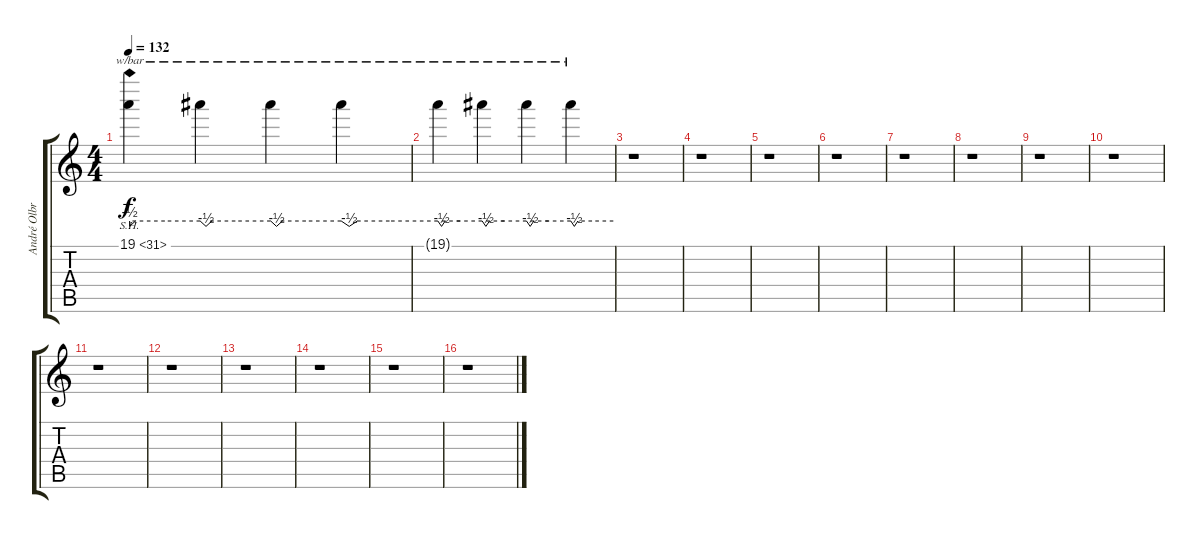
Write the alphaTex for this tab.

\track ("André Olbrich" "André Olbr") {instrument distortionguitar}
\staff {score tabs}
\tuning (Eb4 Bb3 Gb3 Db3 Ab2 Eb2) {hide}
\ts (4 4)
\tempo 132
\clef g2
\ks c
19.1{sh 12}.4{tbe (custom default 0 -2 5 0 30 0 60 0) dy f volume 14} 19.1{t}.4{tbe (custom default 0 0 5 -2 10 0 30 0 60 0)} 19.1{t}.4{tbe (custom default 0 0 5 -2 10 0 30 0 60 0)} 19.1{t}.4{tbe (custom default 0 0 5 -2 10 0 30 0 60 0)} |
19.1{t}.4{tbe (custom default 0 0 5 -2 10 0 30 0 60 0)} 19.1{t}.4{tbe (custom default 0 0 5 -2 10 0 30 0 60 0)} 19.1{t}.4{tbe (custom default 0 0 5 -2 10 0 30 0 60 0)} 19.1{t}.4{tbe (custom default 0 0 5 -2 10 0 30 0 60 0)} |
r.1 |
r.1 |
r.1 |
r.1 |
r.1 |
r.1 |
r.1 |
r.1 |
r.1 |
r.1 |
r.1 |
r.1 |
r.1 |
r.1
